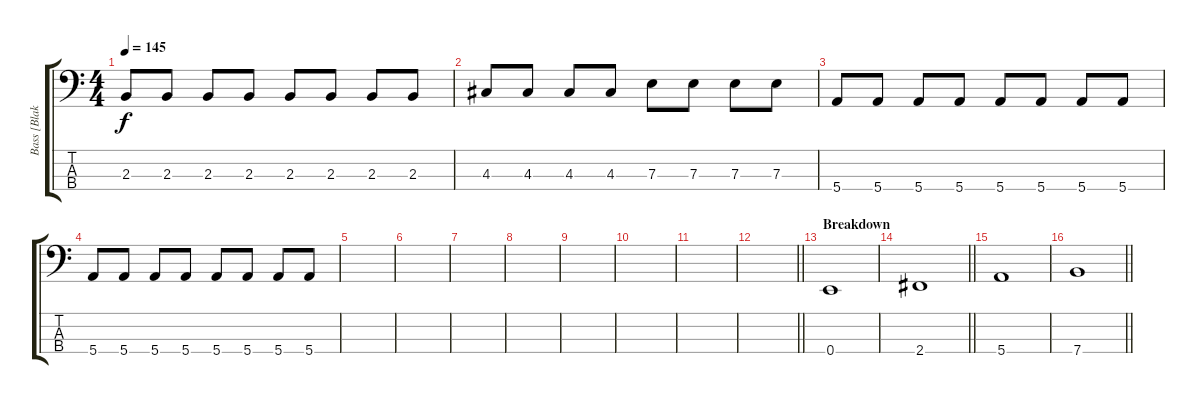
\track ("Bass [Blake Healy]" "Bass [Blak") {instrument electricbasspick}
\staff {score tabs}
\tuning (G2 D2 A1 E1) {hide}
\ts (4 4)
\tempo 145
\clef f4
\ks c
2.3.8{dy f} 2.3.8 2.3.8 2.3.8 2.3.8 2.3.8 2.3.8 2.3.8 |
4.3.8 4.3.8 4.3.8 4.3.8 7.3.8 7.3.8 7.3.8 7.3.8 |
5.4.8 5.4.8 5.4.8 5.4.8 5.4.8 5.4.8 5.4.8 5.4.8 |
5.4.8 5.4.8 5.4.8 5.4.8 5.4.8 5.4.8 5.4.8 5.4.8 |
|
|
|
|
|
|
|
\barLineRight lightlight
|
\section ("" "Breakdown")
0.4.1 |
\barLineRight lightlight
2.4.1 |
5.4.1 |
\barLineRight lightlight
7.4.1
